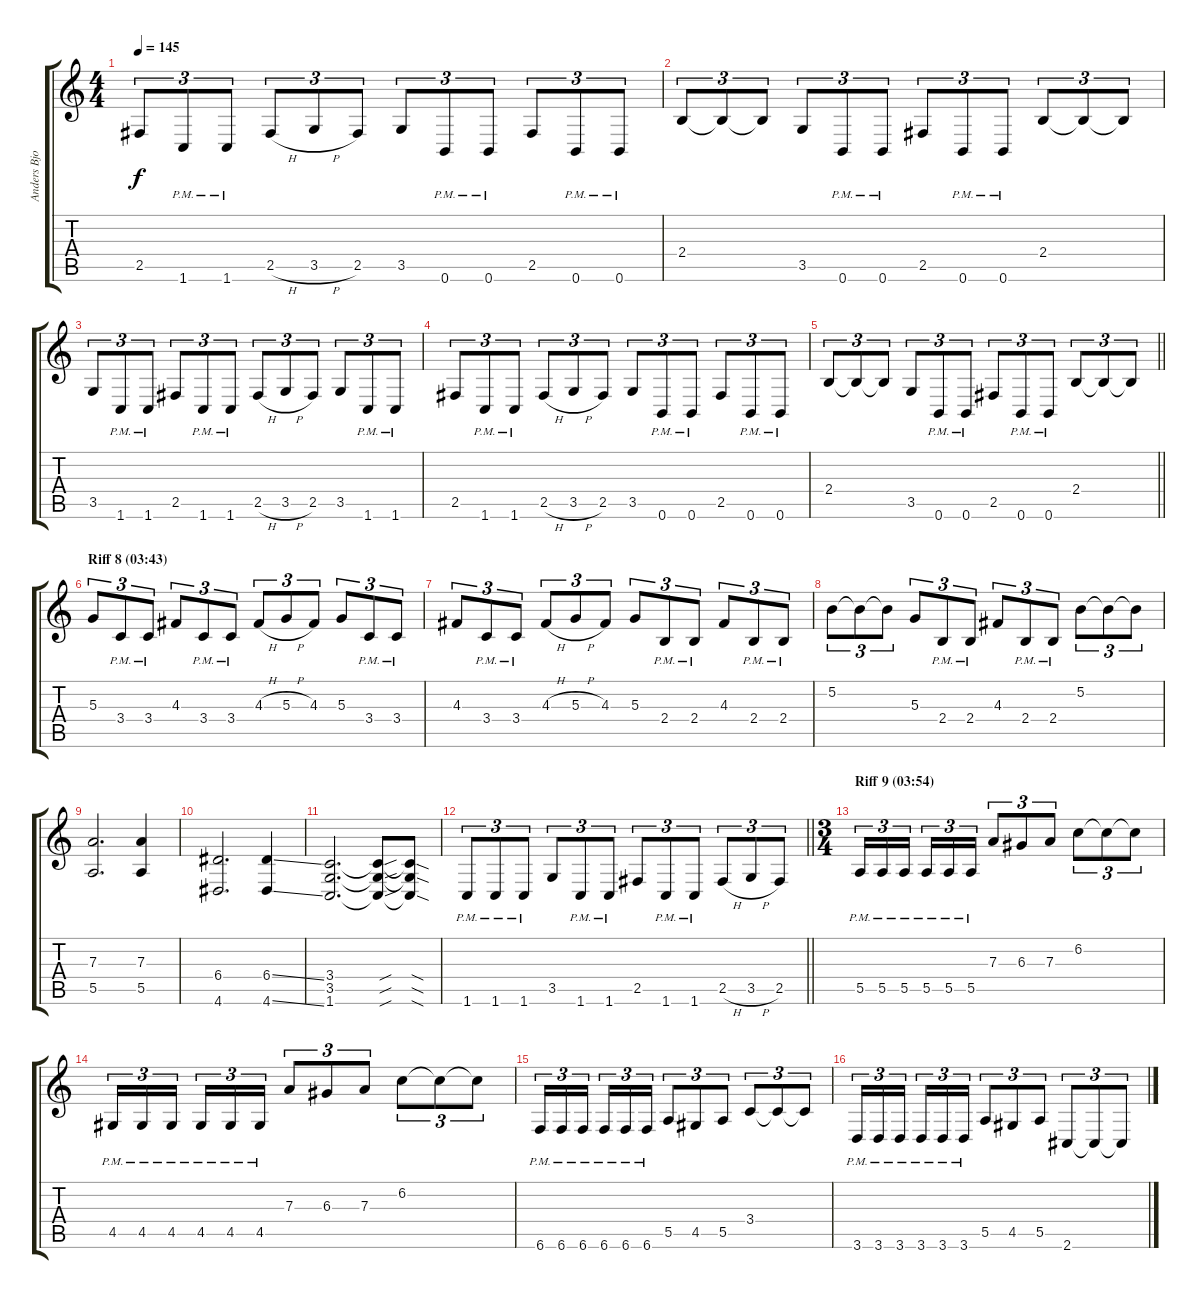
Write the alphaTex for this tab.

\track ("Anders Bjorler" "Anders Bjo") {instrument distortionguitar}
\staff {score tabs}
\tuning (B3 Gb3 D3 A2 E2 B1) {hide}
\ts (4 4)
\tempo 145
\clef g2
\ks c
2.5.8{tu (3 2) dy f} 1.6{pm}.8{tu (3 2)} 1.6{pm}.8{tu (3 2)} 2.5{h}.8{tu (3 2)} 3.5{h}.8{tu (3 2)} 2.5.8{tu (3 2)} 3.5.8{tu (3 2)} 0.6{pm}.8{tu (3 2)} 0.6{pm}.8{tu (3 2)} 2.5.8{tu (3 2)} 0.6{pm}.8{tu (3 2)} 0.6{pm}.8{tu (3 2)} |
2.4.8{tu (3 2)} 2.4{t}.8{tu (3 2)} 2.4{t}.8{tu (3 2)} 3.5.8{tu (3 2)} 0.6{pm}.8{tu (3 2)} 0.6{pm}.8{tu (3 2)} 2.5.8{tu (3 2)} 0.6{pm}.8{tu (3 2)} 0.6{pm}.8{tu (3 2)} 2.4.8{tu (3 2)} 2.4{t}.8{tu (3 2)} 2.4{t}.8{tu (3 2)} |
3.5.8{tu (3 2)} 1.6{pm}.8{tu (3 2)} 1.6{pm}.8{tu (3 2)} 2.5.8{tu (3 2)} 1.6{pm}.8{tu (3 2)} 1.6{pm}.8{tu (3 2)} 2.5{h}.8{tu (3 2)} 3.5{h}.8{tu (3 2)} 2.5.8{tu (3 2)} 3.5.8{tu (3 2)} 1.6{pm}.8{tu (3 2)} 1.6{pm}.8{tu (3 2)} |
2.5.8{tu (3 2)} 1.6{pm}.8{tu (3 2)} 1.6{pm}.8{tu (3 2)} 2.5{h}.8{tu (3 2)} 3.5{h}.8{tu (3 2)} 2.5.8{tu (3 2)} 3.5.8{tu (3 2)} 0.6{pm}.8{tu (3 2)} 0.6{pm}.8{tu (3 2)} 2.5.8{tu (3 2)} 0.6{pm}.8{tu (3 2)} 0.6{pm}.8{tu (3 2)} |
\barLineRight lightlight
2.4.8{tu (3 2)} 2.4{t}.8{tu (3 2)} 2.4{t}.8{tu (3 2)} 3.5.8{tu (3 2)} 0.6{pm}.8{tu (3 2)} 0.6{pm}.8{tu (3 2)} 2.5.8{tu (3 2)} 0.6{pm}.8{tu (3 2)} 0.6{pm}.8{tu (3 2)} 2.4.8{tu (3 2)} 2.4{t}.8{tu (3 2)} 2.4{t}.8{tu (3 2)} |
\section ("" "Riff 8 (03:43)")
5.3.8{tu (3 2)} 3.4{pm}.8{tu (3 2)} 3.4{pm}.8{tu (3 2)} 4.3.8{tu (3 2)} 3.4{pm}.8{tu (3 2)} 3.4{pm}.8{tu (3 2)} 4.3{h}.8{tu (3 2)} 5.3{h}.8{tu (3 2)} 4.3.8{tu (3 2)} 5.3.8{tu (3 2)} 3.4{pm}.8{tu (3 2)} 3.4{pm}.8{tu (3 2)} |
4.3.8{tu (3 2)} 3.4{pm}.8{tu (3 2)} 3.4{pm}.8{tu (3 2)} 4.3{h}.8{tu (3 2)} 5.3{h}.8{tu (3 2)} 4.3.8{tu (3 2)} 5.3.8{tu (3 2)} 2.4{pm}.8{tu (3 2)} 2.4{pm}.8{tu (3 2)} 4.3.8{tu (3 2)} 2.4{pm}.8{tu (3 2)} 2.4{pm}.8{tu (3 2)} |
5.2.8{tu (3 2)} 5.2{t}.8{tu (3 2)} 5.2{t}.8{tu (3 2)} 5.3.8{tu (3 2)} 2.4{pm}.8{tu (3 2)} 2.4{pm}.8{tu (3 2)} 4.3.8{tu (3 2)} 2.4{pm}.8{tu (3 2)} 2.4{pm}.8{tu (3 2)} 5.2.8{tu (3 2)} 5.2{t}.8{tu (3 2)} 5.2{t}.8{tu (3 2)} |
(7.3 5.5).2{d} (7.3 5.5).4 |
(6.4 4.6).2{d} (6.4{ss} 4.6{ss}).4 |
(3.4 3.5 1.6).2{d} (3.4{sou t} 3.5{sou t} 1.6{sou t}).8 (3.4{sod t} 3.5{sod t} 1.6{sod t}).8 |
\barLineRight lightlight
1.6{pm}.8{tu (3 2)} 1.6{pm}.8{tu (3 2)} 1.6{pm}.8{tu (3 2)} 3.5.8{tu (3 2)} 1.6{pm}.8{tu (3 2)} 1.6{pm}.8{tu (3 2)} 2.5.8{tu (3 2)} 1.6{pm}.8{tu (3 2)} 1.6{pm}.8{tu (3 2)} 2.5{h}.8{tu (3 2)} 3.5{h}.8{tu (3 2)} 2.5.8{tu (3 2)} |
\ts (3 4)
\section ("" "Riff 9 (03:54)")
5.5{pm}.16{tu (3 2)} 5.5{pm}.16{tu (3 2)} 5.5{pm}.16{tu (3 2) beam splitsecondary} 5.5{pm}.16{tu (3 2)} 5.5{pm}.16{tu (3 2)} 5.5{pm}.16{tu (3 2)} 7.3.8{tu (3 2)} 6.3.8{tu (3 2)} 7.3.8{tu (3 2)} 6.2.8{tu (3 2)} 6.2{t}.8{tu (3 2)} 6.2{t}.8{tu (3 2)} |
4.5{pm}.16{tu (3 2)} 4.5{pm}.16{tu (3 2)} 4.5{pm}.16{tu (3 2) beam splitsecondary} 4.5{pm}.16{tu (3 2)} 4.5{pm}.16{tu (3 2)} 4.5{pm}.16{tu (3 2)} 7.3.8{tu (3 2)} 6.3.8{tu (3 2)} 7.3.8{tu (3 2)} 6.2.8{tu (3 2)} 6.2{t}.8{tu (3 2)} 6.2{t}.8{tu (3 2)} |
6.6{pm}.16{tu (3 2)} 6.6{pm}.16{tu (3 2)} 6.6{pm}.16{tu (3 2) beam splitsecondary} 6.6{pm}.16{tu (3 2)} 6.6{pm}.16{tu (3 2)} 6.6{pm}.16{tu (3 2)} 5.5.8{tu (3 2)} 4.5.8{tu (3 2)} 5.5.8{tu (3 2)} 3.4.8{tu (3 2)} 3.4{t}.8{tu (3 2)} 3.4{t}.8{tu (3 2)} |
3.6{pm}.16{tu (3 2)} 3.6{pm}.16{tu (3 2)} 3.6{pm}.16{tu (3 2) beam splitsecondary} 3.6{pm}.16{tu (3 2)} 3.6{pm}.16{tu (3 2)} 3.6{pm}.16{tu (3 2)} 5.5.8{tu (3 2)} 4.5.8{tu (3 2)} 5.5.8{tu (3 2)} 2.6.8{tu (3 2)} 2.6{t}.8{tu (3 2)} 2.6{t}.8{tu (3 2)}
